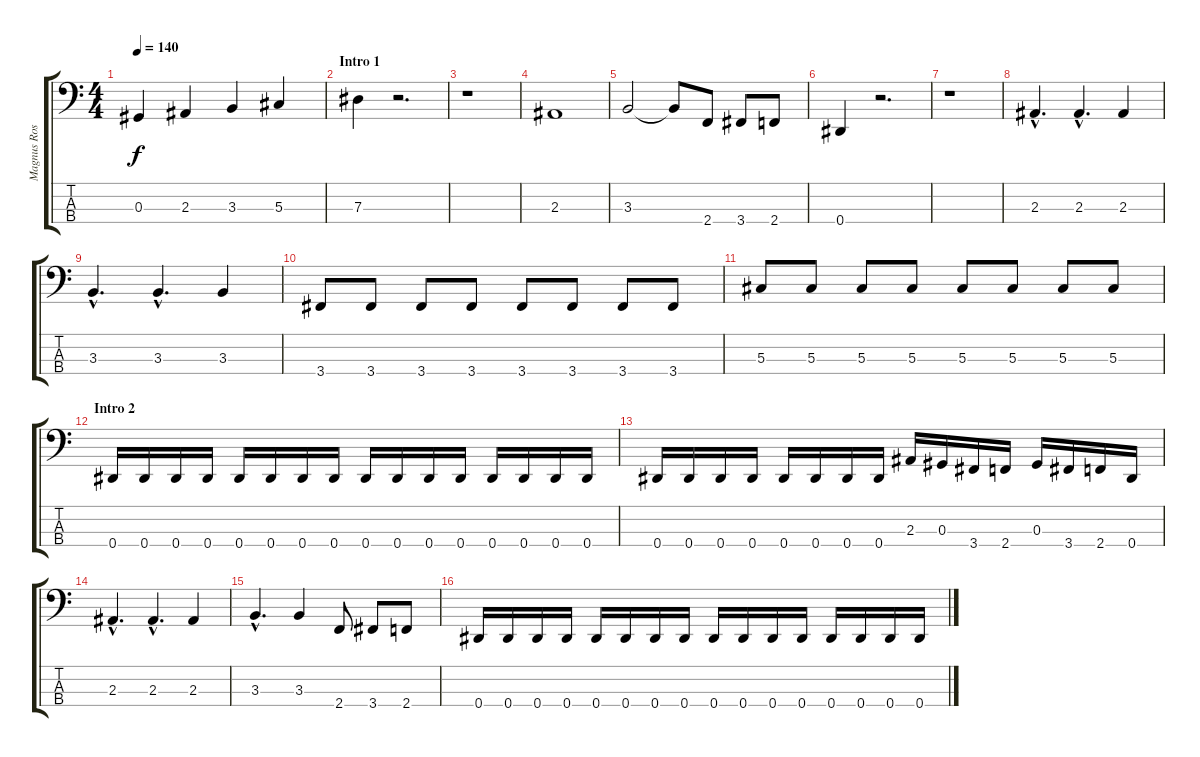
\track ("Magnus Rosén :: Bass" "Magnus Ros") {instrument electricbassfinger}
\staff {score tabs}
\tuning (Gb2 Db2 Ab1 Eb1) {hide}
\ts (4 4)
\tempo 140
\clef f4
\ks c
0.3.4{dy f instrument electricbassfinger} 2.3.4 3.3.4 5.3.4 |
\section ("" "Intro 1")
7.3.4 r.2{d} |
r.1 |
2.3.1 |
3.3.2 3.3{t}.8 2.4.8 3.4.8 2.4.8 |
0.4.4 r.2{d} |
r.1 |
2.3{hac}.4{d} 2.3{hac}.4{d} 2.3.4 |
3.3{hac}.4{d} 3.3{hac}.4{d} 3.3.4 |
3.4.8 3.4.8 3.4.8 3.4.8 3.4.8 3.4.8 3.4.8 3.4.8 |
5.3.8 5.3.8 5.3.8 5.3.8 5.3.8 5.3.8 5.3.8 5.3.8 |
\section ("" "Intro 2")
0.4.16 0.4.16 0.4.16 0.4.16 0.4.16 0.4.16 0.4.16 0.4.16 0.4.16 0.4.16 0.4.16 0.4.16 0.4.16 0.4.16 0.4.16 0.4.16 |
0.4.16 0.4.16 0.4.16 0.4.16 0.4.16 0.4.16 0.4.16 0.4.16 2.3.16 0.3.16 3.4.16 2.4.16 0.3.16 3.4.16 2.4.16 0.4.16 |
2.3{hac}.4{d} 2.3{hac}.4{d} 2.3.4 |
3.3{hac}.4{d} 3.3.4 2.4.8 3.4.8 2.4.8 |
0.4.16 0.4.16 0.4.16 0.4.16 0.4.16 0.4.16 0.4.16 0.4.16 0.4.16 0.4.16 0.4.16 0.4.16 0.4.16 0.4.16 0.4.16 0.4.16
